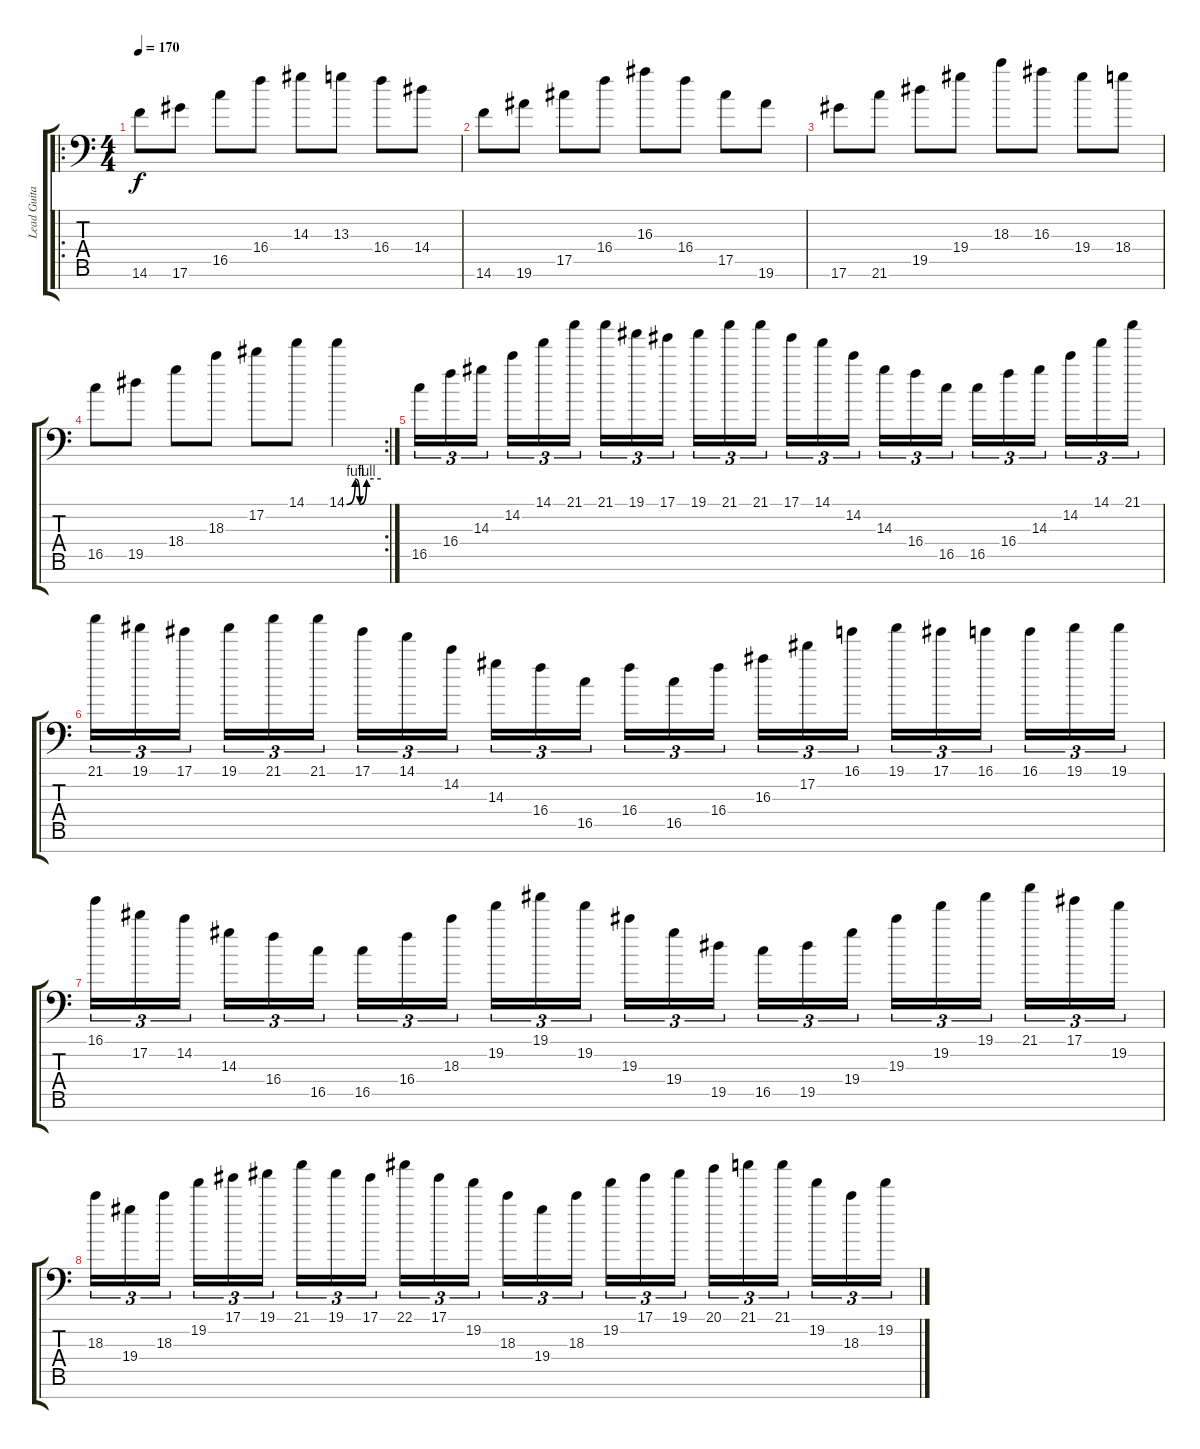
\track ("Lead Guitar" "Lead Guita") {instrument distortionguitar}
\staff {score tabs}
\tuning (Eb4 Bb3 Gb3 Db3 Ab2 Eb2 Bb1) {hide}
\ro
\ts (4 4)
\tempo 170
\clef f4
\ks c
14.6.8{dy f} 17.6.8 16.5.8 16.4.8 14.3.8 13.3.8 16.4.8 14.4.8 |
14.6.8 19.6.8 17.5.8 16.4.8 16.3.8 16.4.8 17.5.8 19.6.8 |
17.6.8 21.6.8 19.5.8 19.4.8 18.3.8 16.3.8 19.4.8 18.4.8 |
\rc 2
16.5.8 19.5.8 18.4.8 18.3.8 17.2.8 14.1.8 14.1{be (custom 0 0 15 4 23 0 35 4 60 4)}.4 |
16.5.16{tu (3 2)} 16.4.16{tu (3 2)} 14.3.16{tu (3 2) beam splitsecondary} 14.2.16{tu (3 2)} 14.1.16{tu (3 2)} 21.1.16{tu (3 2)} 21.1.16{tu (3 2)} 19.1.16{tu (3 2)} 17.1.16{tu (3 2) beam splitsecondary} 19.1.16{tu (3 2)} 21.1.16{tu (3 2)} 21.1.16{tu (3 2)} 17.1.16{tu (3 2)} 14.1.16{tu (3 2)} 14.2.16{tu (3 2) beam splitsecondary} 14.3.16{tu (3 2)} 16.4.16{tu (3 2)} 16.5.16{tu (3 2)} 16.5.16{tu (3 2)} 16.4.16{tu (3 2)} 14.3.16{tu (3 2) beam splitsecondary} 14.2.16{tu (3 2)} 14.1.16{tu (3 2)} 21.1.16{tu (3 2)} |
21.1.16{tu (3 2)} 19.1.16{tu (3 2)} 17.1.16{tu (3 2) beam splitsecondary} 19.1.16{tu (3 2)} 21.1.16{tu (3 2)} 21.1.16{tu (3 2)} 17.1.16{tu (3 2)} 14.1.16{tu (3 2)} 14.2.16{tu (3 2) beam splitsecondary} 14.3.16{tu (3 2)} 16.4.16{tu (3 2)} 16.5.16{tu (3 2)} 16.4.16{tu (3 2)} 16.5.16{tu (3 2)} 16.4.16{tu (3 2) beam splitsecondary} 16.3.16{tu (3 2)} 17.2.16{tu (3 2)} 16.1.16{tu (3 2)} 19.1.16{tu (3 2)} 17.1.16{tu (3 2)} 16.1.16{tu (3 2) beam splitsecondary} 16.1.16{tu (3 2)} 19.1.16{tu (3 2)} 19.1.16{tu (3 2)} |
16.1.16{tu (3 2)} 17.2.16{tu (3 2)} 14.2.16{tu (3 2) beam splitsecondary} 14.3.16{tu (3 2)} 16.4.16{tu (3 2)} 16.5.16{tu (3 2)} 16.5.16{tu (3 2)} 16.4.16{tu (3 2)} 18.3.16{tu (3 2) beam splitsecondary} 19.2.16{tu (3 2)} 19.1.16{tu (3 2)} 19.2.16{tu (3 2)} 19.3.16{tu (3 2)} 19.4.16{tu (3 2)} 19.5.16{tu (3 2) beam splitsecondary} 16.5.16{tu (3 2)} 19.5.16{tu (3 2)} 19.4.16{tu (3 2)} 19.3.16{tu (3 2)} 19.2.16{tu (3 2)} 19.1.16{tu (3 2) beam splitsecondary} 21.1.16{tu (3 2)} 17.1.16{tu (3 2)} 19.2.16{tu (3 2)} |
18.3.16{tu (3 2)} 19.4.16{tu (3 2)} 18.3.16{tu (3 2) beam splitsecondary} 19.2.16{tu (3 2)} 17.1.16{tu (3 2)} 19.1.16{tu (3 2)} 21.1.16{tu (3 2)} 19.1.16{tu (3 2)} 17.1.16{tu (3 2) beam splitsecondary} 22.1.16{tu (3 2)} 17.1.16{tu (3 2)} 19.2.16{tu (3 2)} 18.3.16{tu (3 2)} 19.4.16{tu (3 2)} 18.3.16{tu (3 2) beam splitsecondary} 19.2.16{tu (3 2)} 17.1.16{tu (3 2)} 19.1.16{tu (3 2)} 20.1.16{tu (3 2)} 21.1.16{tu (3 2)} 21.1.16{tu (3 2) beam splitsecondary} 19.2.16{tu (3 2)} 18.3.16{tu (3 2)} 19.2.16{tu (3 2)}
